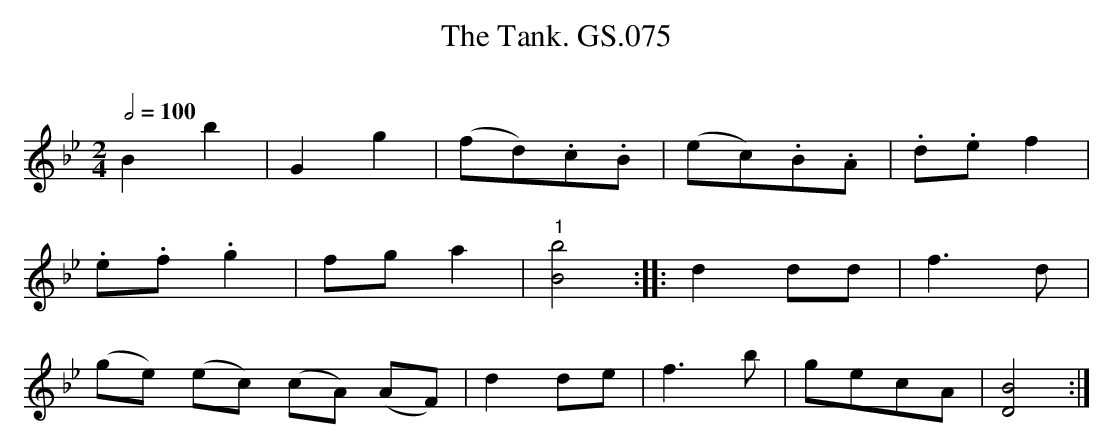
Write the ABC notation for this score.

X:1
T:Tank. GS.075, The
M:2/4
L:1/8
Q:1/2=100
O:
K:Bb major
B2b2 | G2g2 | (fd).c.B | (ec).B.A | .d.e f2 |
.e.f.g2 | fga2 | "1"[B4b4]::d2dd | f3 d |
(ge) (ec)  (cA) (AF) | d2 de | f3 b | gecA | [D4B4]:|
